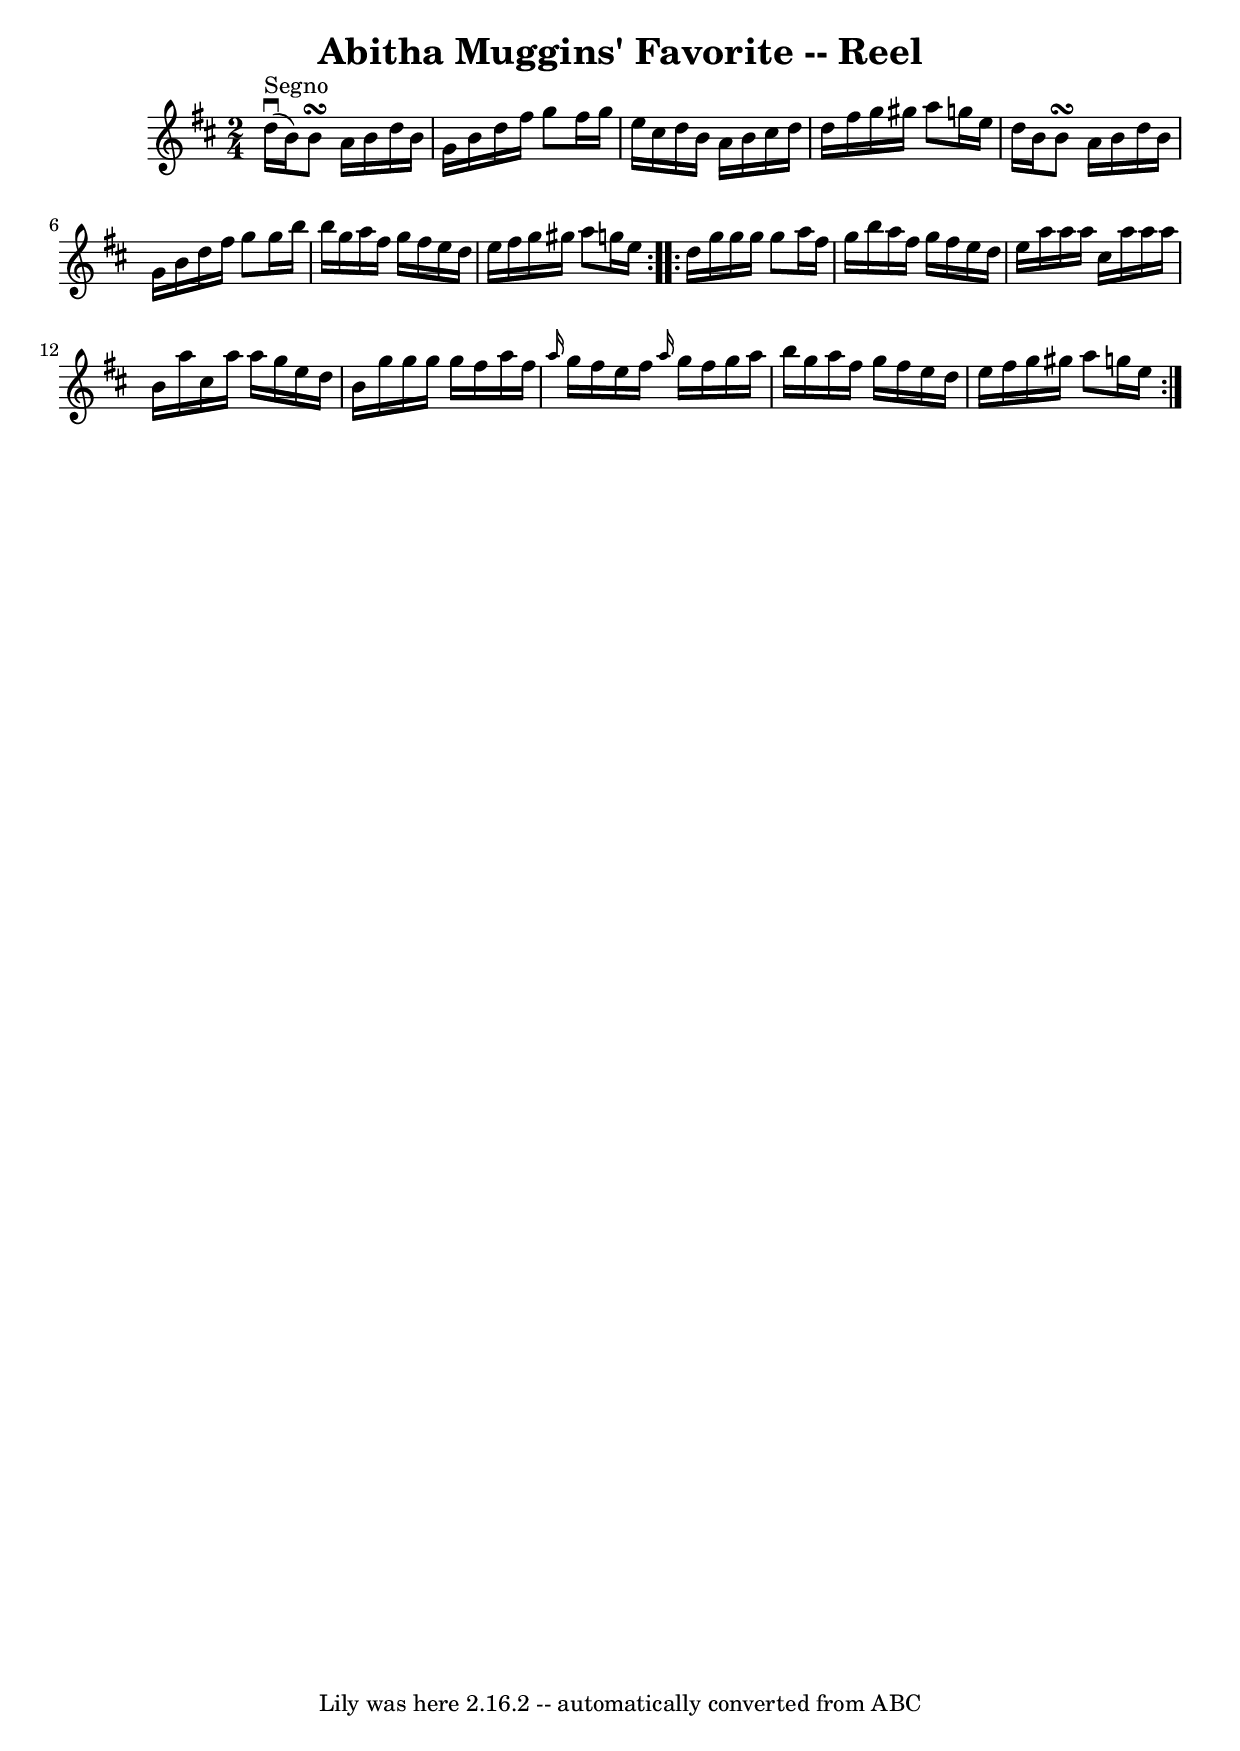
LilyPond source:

\version "2.7.40"
\include "Mammoth.ily"
\header {
	%% book = "Ryan's Mammoth Collection"
	crossRefNumber = "1"
	footnotes = ""
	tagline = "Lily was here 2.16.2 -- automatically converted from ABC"
	title = "Abitha Muggins' Favorite -- Reel"
}
voicedefault =  {
\set Score.defaultBarType = "empty"

\repeat volta 2 {
\time 2/4 \key g \lydian d''16^"Segno"^\downbow(b'16) b'8\turn    
a'16 b'16 d''16 b'16  |
 g'16 b'16 d''16 fis''16    
g''8 fis''16 g''16  |
 e''16 cis''16 d''16 b'16 a'16  
 b'16 cis''16 d''16  |
 d''16 fis''16 g''16 gis''16    
a''8 g''!16 e''16  |
 d''16 b'16 b'8\turn a'16 b'16 
 d''16 b'16  |
 g'16 b'16 d''16 fis''16 g''8 g''16  
 b''16  |
 b''16 g''16 a''16 fis''16 g''16 fis''16    
e''16 d''16  |
 e''16 fis''16 g''16 gis''16 a''8    
g''!16 e''16  } \repeat volta 2 { d''16 g''16 g''16 g''16    
g''8 a''16 fis''16  |
 g''16 b''16 a''16 fis''16    
g''16 fis''16 e''16 d''16  |
 e''16 a''16 a''16 a''16 
 cis''16 a''16 a''16 a''16  |
 b'16 a''16 cis''16    
a''16 a''16 g''16 e''16 d''16  |
 b'16 g''16 g''16  
 g''16 g''16 fis''16 a''16 fis''16  |
 \grace { a''16  }  
 g''16 fis''16 e''16 fis''16  \grace { a''16  } g''16 fis''16  
 g''16 a''16  |
 b''16 g''16 a''16 fis''16 g''16    
fis''16 e''16 d''16  |
 e''16 fis''16 g''16 gis''16    
a''8 g''!16 e''16    }
}

\score{
    <<

	\context Staff="default"
	{
	    \voicedefault 
	}

    >>
	\layout {
	}
	\midi {}
}
